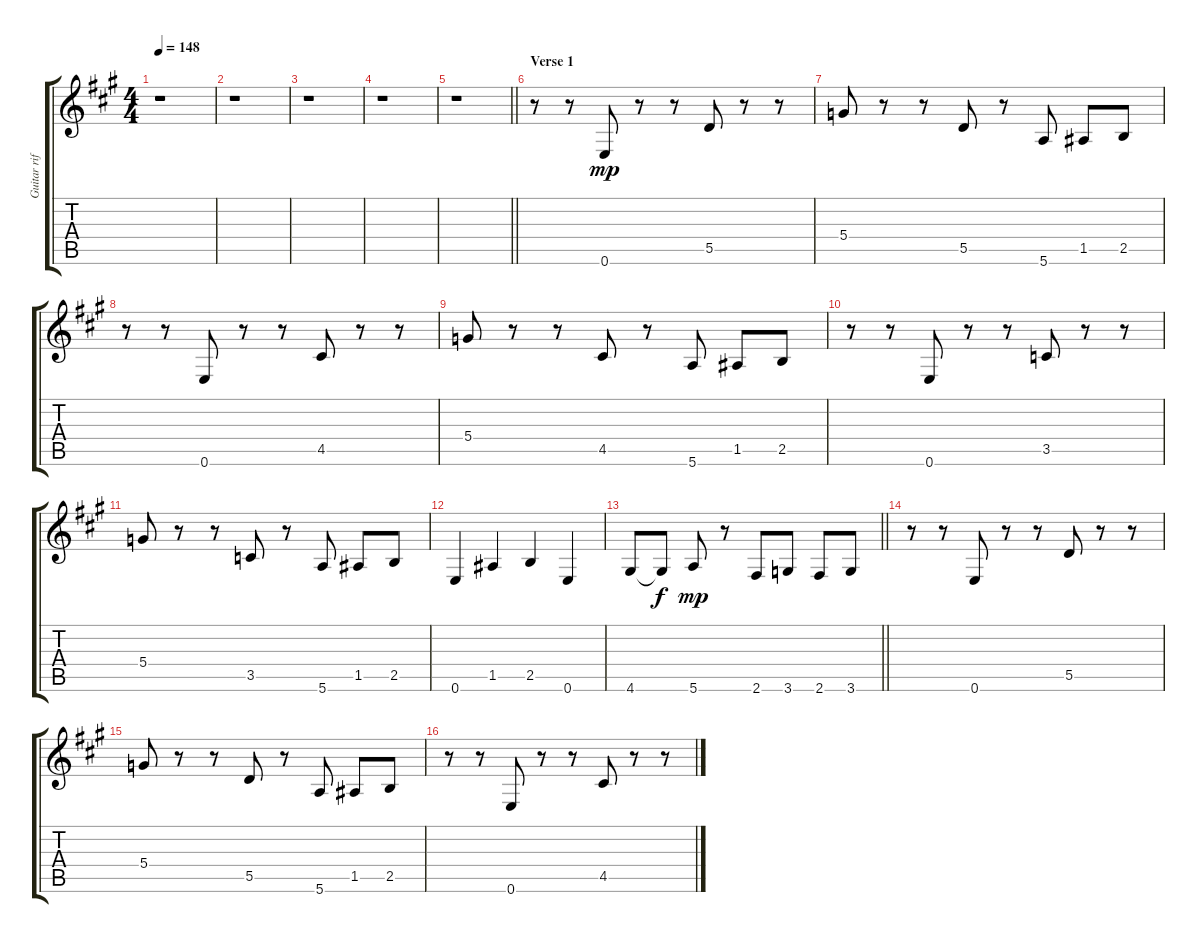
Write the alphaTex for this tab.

\track ("Guitar riff overdrive" "Guitar rif") {instrument overdrivenguitar}
\staff {score tabs}
\tuning (E4 B3 G3 D3 A2 E2) {hide}
\ts (4 4)
\tempo 148
\clef g2
\ks a
r.1{dy mf} |
r.1 |
r.1 |
r.1 |
\barLineRight lightlight
r.1 |
\section ("" "Verse 1")
r.8 r.8 0.6.8{dy mp} r.8 r.8 5.5.8 r.8 r.8 |
5.4.8 r.8 r.8 5.5.8 r.8 5.6.8 1.5.8 2.5.8 |
r.8 r.8 0.6.8 r.8 r.8 4.5.8 r.8 r.8 |
5.4.8 r.8 r.8 4.5.8 r.8 5.6.8 1.5.8 2.5.8 |
r.8 r.8 0.6.8 r.8 r.8 3.5.8 r.8 r.8 |
5.4.8 r.8 r.8 3.5.8 r.8 5.6.8 1.5.8 2.5.8 |
0.6.4 1.5.4 2.5.4 0.6.4 |
\barLineRight lightlight
4.6.8 4.6{t}.8{dy f} 5.6.8{dy mp} r.8 2.6.8 3.6.8 2.6.8 3.6.8 |
r.8 r.8 0.6.8 r.8 r.8 5.5.8 r.8 r.8 |
5.4.8 r.8 r.8 5.5.8 r.8 5.6.8 1.5.8 2.5.8 |
r.8 r.8 0.6.8 r.8 r.8 4.5.8 r.8 r.8
